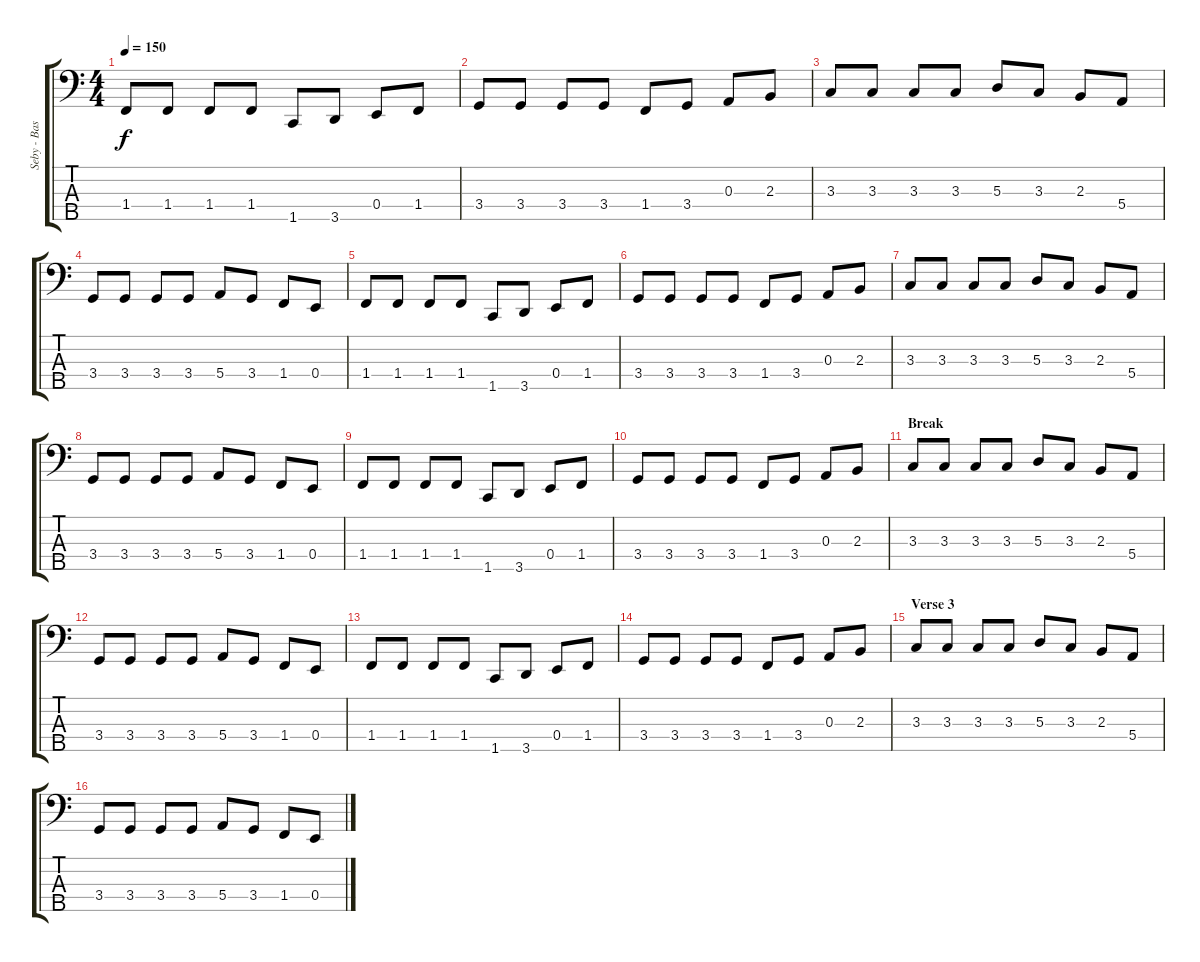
\track ("Seby - Bass" "Seby - Bas") {instrument electricbasspick}
\staff {score tabs}
\tuning (G2 D2 A1 E1 B0) {hide}
\ts (4 4)
\tempo 150
\clef f4
\ks c
1.4.8{dy f} 1.4.8 1.4.8 1.4.8 1.5.8 3.5.8 0.4.8 1.4.8 |
3.4.8 3.4.8 3.4.8 3.4.8 1.4.8 3.4.8 0.3.8 2.3.8 |
3.3.8 3.3.8 3.3.8 3.3.8 5.3.8 3.3.8 2.3.8 5.4.8 |
3.4.8 3.4.8 3.4.8 3.4.8 5.4.8 3.4.8 1.4.8 0.4.8 |
1.4.8 1.4.8 1.4.8 1.4.8 1.5.8 3.5.8 0.4.8 1.4.8 |
3.4.8 3.4.8 3.4.8 3.4.8 1.4.8 3.4.8 0.3.8 2.3.8 |
3.3.8 3.3.8 3.3.8 3.3.8 5.3.8 3.3.8 2.3.8 5.4.8 |
3.4.8 3.4.8 3.4.8 3.4.8 5.4.8 3.4.8 1.4.8 0.4.8 |
1.4.8 1.4.8 1.4.8 1.4.8 1.5.8 3.5.8 0.4.8 1.4.8 |
3.4.8 3.4.8 3.4.8 3.4.8 1.4.8 3.4.8 0.3.8 2.3.8 |
\section ("" "Break")
3.3.8 3.3.8 3.3.8 3.3.8 5.3.8 3.3.8 2.3.8 5.4.8 |
3.4.8 3.4.8 3.4.8 3.4.8 5.4.8 3.4.8 1.4.8 0.4.8 |
1.4.8 1.4.8 1.4.8 1.4.8 1.5.8 3.5.8 0.4.8 1.4.8 |
3.4.8 3.4.8 3.4.8 3.4.8 1.4.8 3.4.8 0.3.8 2.3.8 |
\section ("" "Verse 3")
3.3.8 3.3.8 3.3.8 3.3.8 5.3.8 3.3.8 2.3.8 5.4.8 |
3.4.8 3.4.8 3.4.8 3.4.8 5.4.8 3.4.8 1.4.8 0.4.8
